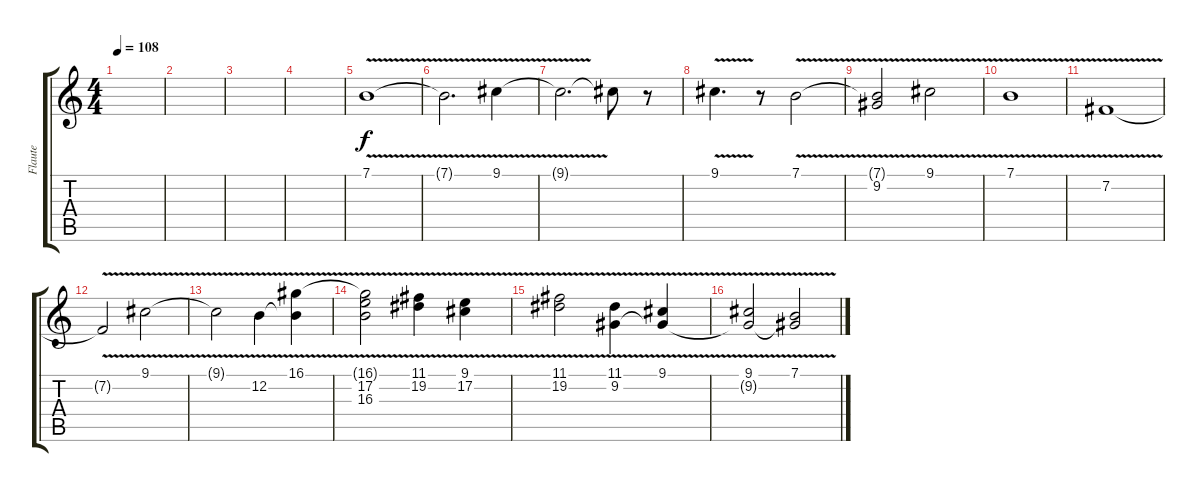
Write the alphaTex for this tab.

\track ("Flaute" "Flaute") {instrument panflute}
\staff {score tabs}
\tuning (E4 B3 G3 D3 A2 E2) {hide}
\ts (4 4)
\tempo 108
\clef g2
\ks c
|
|
|
|
7.1{v}.1 |
7.1{t}.2{d} 9.1{v}.4 |
9.1{t}.2{d} 9.1{t}.8 r.8 |
9.1{v}.4{d} r.8 7.1{v}.2 |
(7.1{t} 9.2{v}).2 9.1{v}.2 |
7.1{v}.1 |
7.2{v}.1 |
7.2{t}.2 9.1{v}.2 |
9.1{t}.2 12.2{v}.4 (16.1{v} 12.2{t}).4 |
(16.1{t} 17.2{v} 16.3{v}).2 (11.1{v} 19.2{v}).4 (9.1{v} 17.2{v}).4 |
(11.1{v} 19.2{v}).2 (11.1{v} 9.2{v}).4 (9.1{v} 9.2{t}).4 |
(9.1{v} 9.2{t}).2 (7.1{v} 9.2{t}).2
